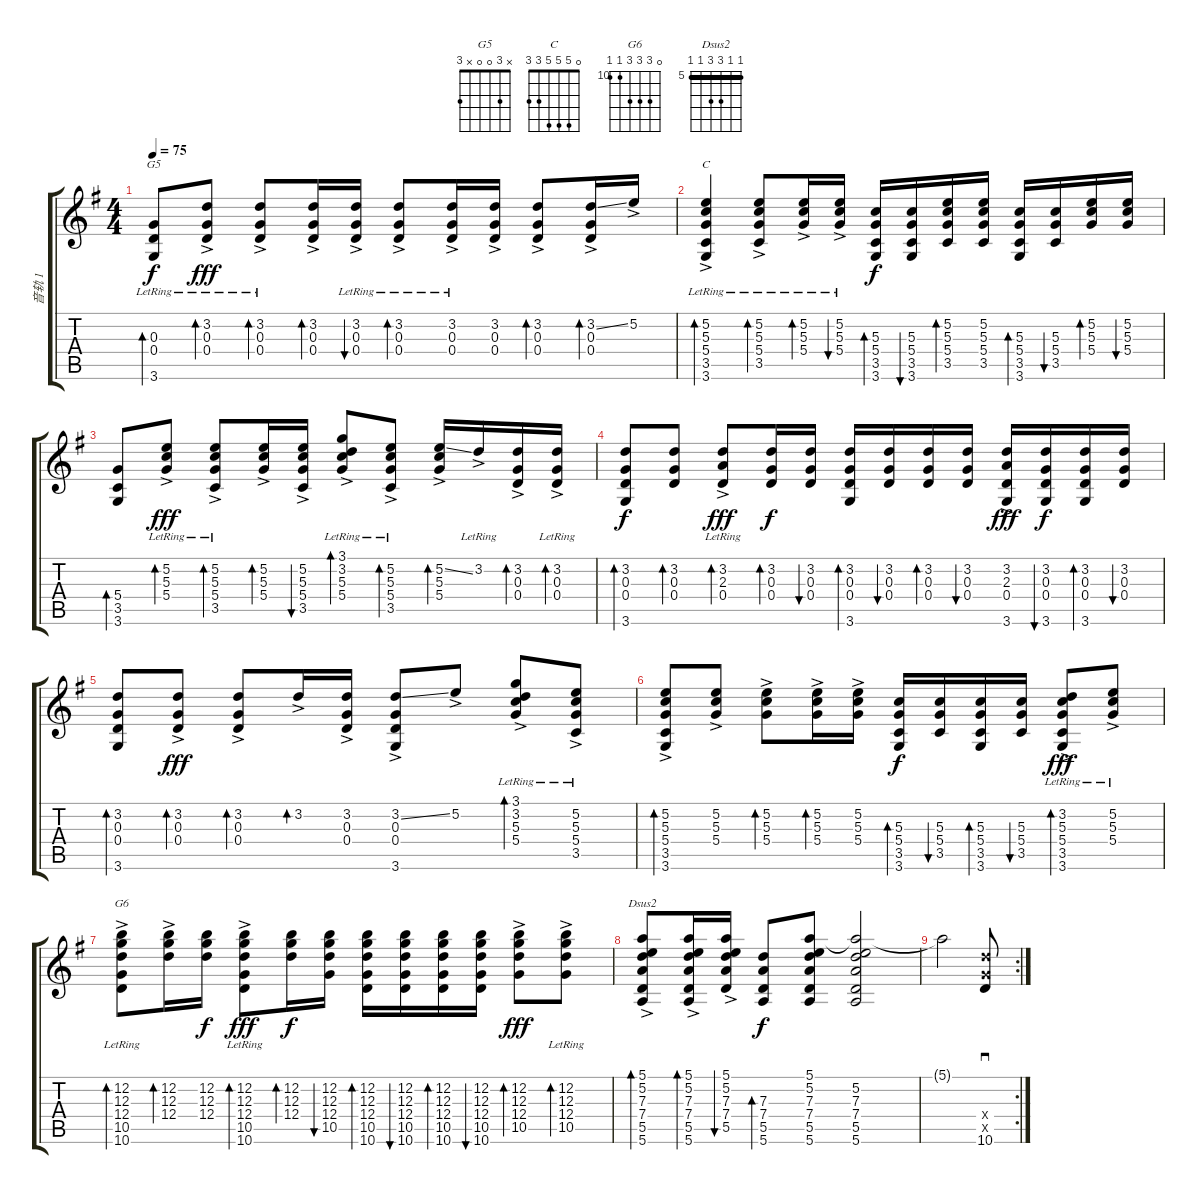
\track ("音轨 1" "音轨 1") {instrument acousticguitarnylon}
\staff {score tabs}
\tuning (E4 B3 G3 D3 A2 E2) {hide}
\chord ("G5" x 3 0 0 x 3)
\chord ("C" 0 5 5 5 3 3)
\chord ("G6" 0 12 12 12 10 10) {firstfret 10}
\chord ("Dsus2" 5 5 7 7 5 5) {firstfret 5 barre 5}
\ts (4 4)
\tempo 75
\clef g2
\ks g
(0.3 0.4 3.6{lr}).8{bd 30 ch "G5" dy f} (3.2{ac lr} 0.3 0.4).8{bd 30 dy fff} (3.2{ac lr} 0.3 0.4).8{bd 60} (3.2{ac} 0.3 0.4).16{bd 30} (3.2{ac lr} 0.3 0.4).16{bu 30} (3.2{ac lr} 0.3 0.4).8{bd 30} (3.2{ac lr} 0.3 0.4).16 (3.2{ac} 0.3 0.4).16 (3.2{ac} 0.3 0.4).8{bd 30} (3.2{ss ac} 0.3 0.4).16{bd 120} 5.2{ac}.16 |
(5.2{ac lr} 5.3 5.4 3.5 3.6).4{bd 60 ch "C"} (5.2{ac lr} 5.3 5.4 3.5).8{bd 60} (5.2{ac lr} 5.3 5.4).16{bd 30} (5.2{ac lr} 5.3 5.4).16{bu 30} (5.3 5.4 3.5 3.6).16{bd 30 dy f} (5.3 5.4 3.5 3.6).16{bu 30} (5.2 5.3 5.4 3.5).16{bd 30} (5.2 5.3 5.4 3.5).16 (5.3 5.4 3.5 3.6).16{bd 30} (5.3 5.4 3.5).16{bu 30} (5.2 5.3 5.4).16{bd 30} (5.2 5.3 5.4).16{bu 30} |
(5.4 3.5 3.6).8{bd 30} (5.2{ac lr} 5.3 5.4).8{bd 30 dy fff} (5.2{ac lr} 5.3 5.4 3.5).8{bd 30} (5.2{ac} 5.3 5.4).16{bd 30} (5.2{ac} 5.3 5.4 3.5).16{bu 30} (3.1{ac lr} 3.2 5.3 5.4).8{bd 30} (5.2{ac lr} 5.3 5.4 3.5).8{bd 30} (5.2{ss ac} 5.3 5.4).16{bd 30} 3.2{ac lr}.16 (3.2{ac} 0.3 0.4).16{bd 30} (3.2{ac lr} 0.3 0.4).16{bd 30} |
(3.2 0.3 0.4 3.6).8{bd 30 dy f} (3.2 0.3 0.4).8{bd 30} (3.2 2.3{ac lr} 0.4).8{bd 30 dy fff} (3.2 0.3 0.4).16{bd 30 dy f} (3.2 0.3 0.4).16{bu 30} (3.2 0.3 0.4 3.6).16{bd 30} (3.2 0.3 0.4).16{bu 30} (3.2 0.3 0.4).16{bd 30} (3.2 0.3 0.4).16{bu 30} (3.2 2.3{ac} 0.4 3.6).16{dy fff} (3.2 0.3 0.4 3.6).16{bu 30 dy f} (3.2 0.3 0.4 3.6).16{bd 30} (3.2 0.3 0.4).16{bu 30} |
(3.2 0.3 0.4 3.6).8{bd 30} (3.2{ac} 0.3 0.4).8{bd 30 dy fff} (3.2{ac} 0.3 0.4).8{bd 30} 3.2{ac}.16{bd 30} (3.2{ac} 0.3 0.4).16 (3.2{ss ac} 0.3 0.4 3.6).8 5.2{ac}.8 (3.1{ac lr} 3.2 5.3 5.4).8{bd 30} (5.2{ac lr} 5.3 5.4 3.5).8 |
(5.2{ac} 5.3 5.4 3.5 3.6).8{bd 30} (5.2{ac} 5.3 5.4).8 (5.2{ac} 5.3 5.4).8{bd 30} (5.2{ac} 5.3 5.4).16{bd 30} (5.2{ac} 5.3 5.4).16 (5.3 5.4 3.5 3.6).16{bd 30 dy f} (5.3 5.4 3.5).16{bu 30} (5.3 5.4 3.5 3.6).16{bd 30} (5.3 5.4 3.5).16{bu 30} (3.2{ac lr} 5.3 5.4 3.5 3.6).8{bd 30 dy fff} (5.2{ac lr} 5.3 5.4).8 |
(12.2{ac lr} 12.3 12.4 10.5 10.6).8{bd 30 ch "G6"} (12.2{ac} 12.3 12.4).16{bd 30} (12.2 12.3 12.4).16{dy f} (12.2{ac lr} 12.3 12.4 10.5 10.6).8{bd 30 dy fff} (12.2 12.3 12.4).16{bd 30 dy f} (12.2 12.3 12.4 10.5).16{bu 30} (12.2 12.3 12.4 10.5 10.6).16{bd 30} (12.2 12.3 12.4 10.5 10.6).16{bu 30} (12.2 12.3 12.4 10.5 10.6).16{bd 30} (12.2 12.3 12.4 10.5 10.6).16{bu 30} (12.2{ac} 12.3 12.4 10.5).8{bd 30 dy fff} (12.2{ac lr} 12.3 12.4 10.5).8{bd 30} |
(5.1{ac} 5.2 7.3 7.4 5.5 5.6).8{bd 30 ch "Dsus2"} (5.1{ac} 5.2 7.3 7.4 5.5 5.6).16{bd 30} (5.1{ac} 5.2 7.3 7.4 5.5).16{bu 30} (7.3 7.4 5.5 5.6).8{bd 30 dy f} (5.1 5.2 7.3 7.4 5.5 5.6).8 (5.1{t} 5.2 7.3 7.4 5.5 5.6).2 |
\rc 2
5.1{t}.2 (12.4{x} 10.5{x} 10.6).8{sd}
